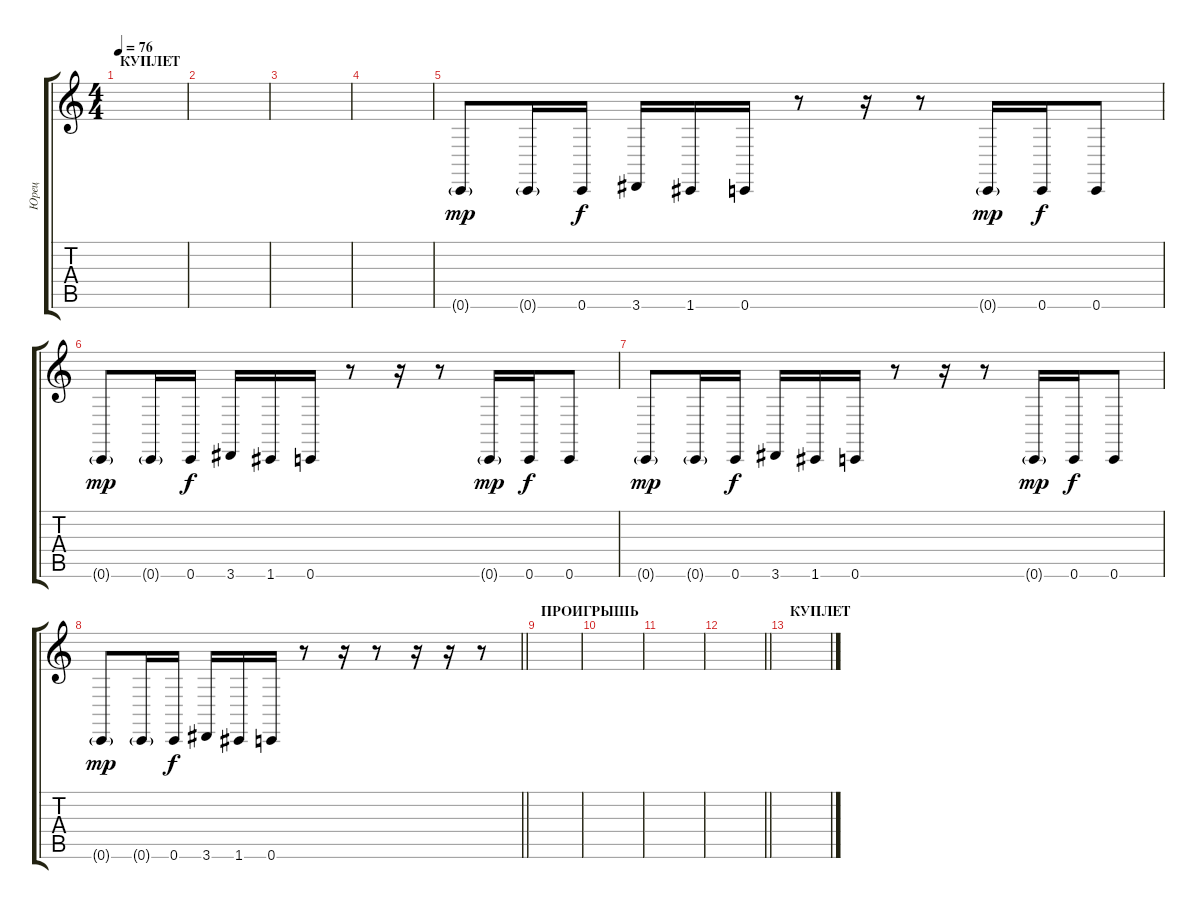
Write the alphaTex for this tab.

\track ("Юрец" "Юрец") {instrument fx1rain}
\staff {score tabs}
\tuning (D4 A3 F3 C3 G2 C2) {hide}
\ts (4 4)
\section ("" "КУПЛЕТ")
\tempo 76
\clef g2
\ks c
|
|
|
|
0.6{g}.8{dy mp} 0.6{g}.16 0.6.16{dy f} 3.6.16 1.6.16 0.6.16 r.8 r.16 r.8 0.6{g}.16{dy mp} 0.6.16{dy f} 0.6.8 |
0.6{g}.8{dy mp} 0.6{g}.16 0.6.16{dy f} 3.6.16 1.6.16 0.6.16 r.8 r.16 r.8 0.6{g}.16{dy mp} 0.6.16{dy f} 0.6.8 |
0.6{g}.8{dy mp} 0.6{g}.16 0.6.16{dy f} 3.6.16 1.6.16 0.6.16 r.8 r.16 r.8 0.6{g}.16{dy mp} 0.6.16{dy f} 0.6.8 |
\barLineRight lightlight
0.6{g}.8{dy mp} 0.6{g}.16 0.6.16{dy f} 3.6.16 1.6.16 0.6.16 r.8 r.16 r.8 r.16 r.16 r.8 |
\section ("" "ПРОИГРЫШЬ")
|
|
|
\barLineRight lightlight
|
\section ("" "КУПЛЕТ")
